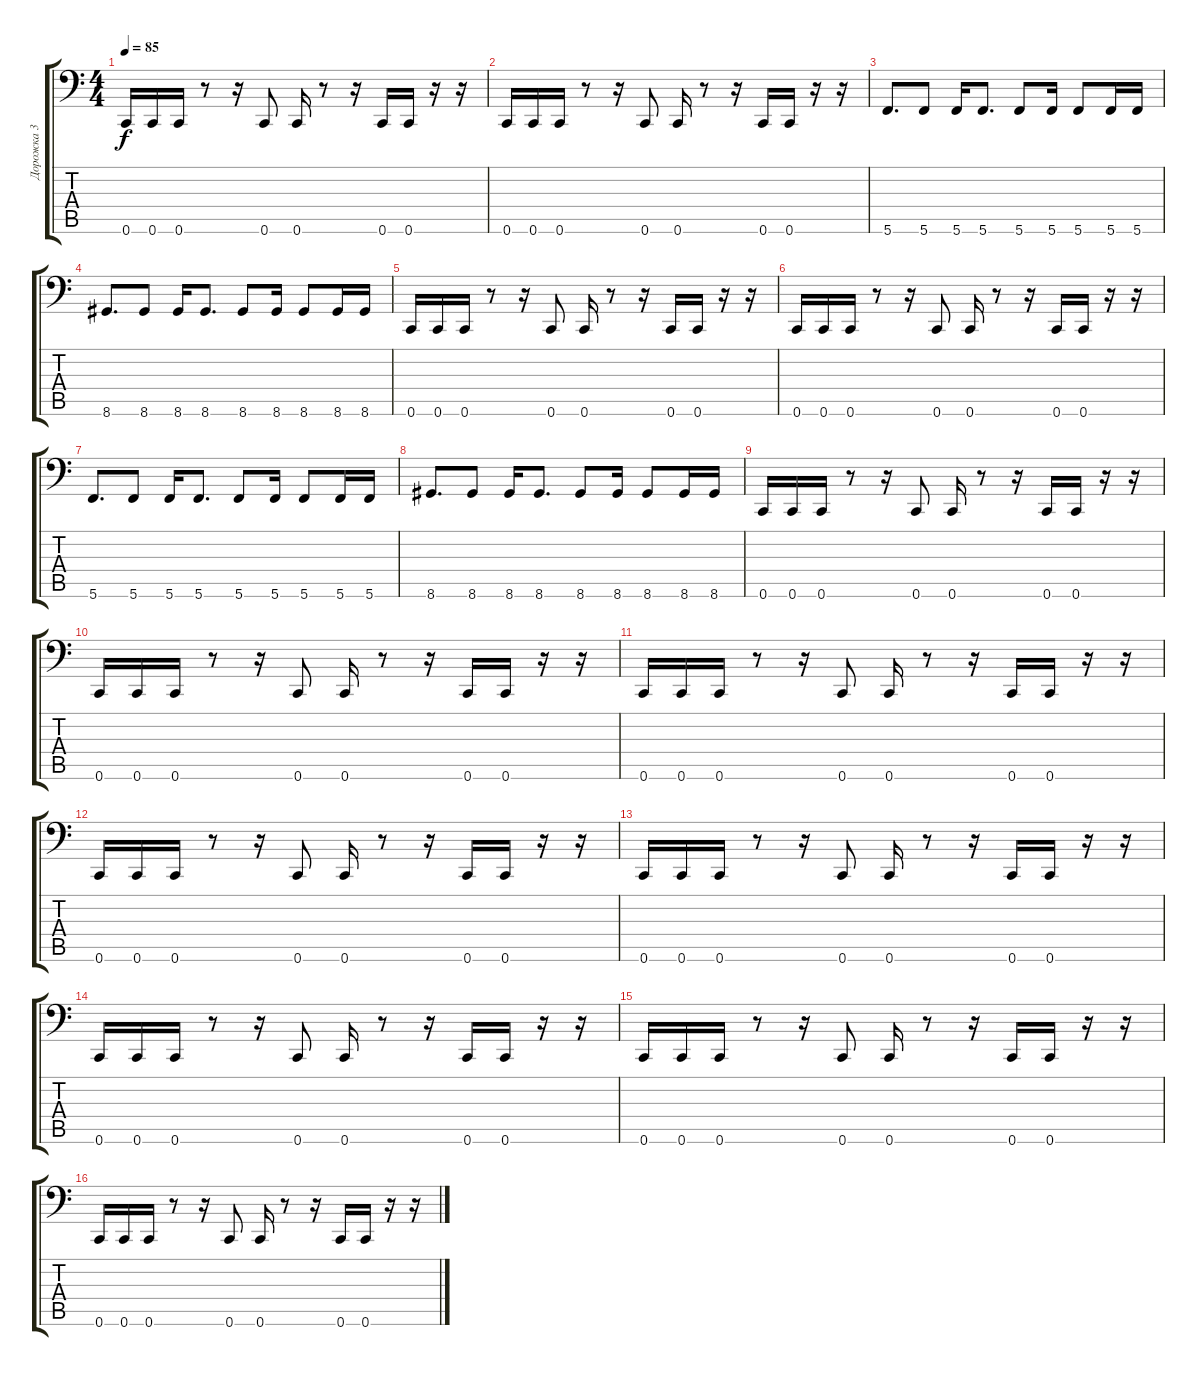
\track ("Дорожка 3" "Дорожка 3") {instrument electricbasspick}
\staff {score tabs}
\tuning (D3 A2 F2 C2 G1 C1) {hide}
\ts (4 4)
\tempo 85
\clef f4
\ks c
0.6.16{dy f} 0.6.16 0.6.16 r.8 r.16 0.6.8 0.6.16 r.8 r.16 0.6.16 0.6.16 r.16 r.16 |
0.6.16 0.6.16 0.6.16 r.8 r.16 0.6.8 0.6.16 r.8 r.16 0.6.16 0.6.16 r.16 r.16 |
5.6.8{d} 5.6.8 5.6.16 5.6.8{d} 5.6.8 5.6.16 5.6.8 5.6.16 5.6.16 |
8.6.8{d} 8.6.8 8.6.16 8.6.8{d} 8.6.8 8.6.16 8.6.8 8.6.16 8.6.16 |
0.6.16 0.6.16 0.6.16 r.8 r.16 0.6.8 0.6.16 r.8 r.16 0.6.16 0.6.16 r.16 r.16 |
0.6.16 0.6.16 0.6.16 r.8 r.16 0.6.8 0.6.16 r.8 r.16 0.6.16 0.6.16 r.16 r.16 |
5.6.8{d} 5.6.8 5.6.16 5.6.8{d} 5.6.8 5.6.16 5.6.8 5.6.16 5.6.16 |
8.6.8{d} 8.6.8 8.6.16 8.6.8{d} 8.6.8 8.6.16 8.6.8 8.6.16 8.6.16 |
0.6.16 0.6.16 0.6.16 r.8 r.16 0.6.8 0.6.16 r.8 r.16 0.6.16 0.6.16 r.16 r.16 |
0.6.16 0.6.16 0.6.16 r.8 r.16 0.6.8 0.6.16 r.8 r.16 0.6.16 0.6.16 r.16 r.16 |
0.6.16 0.6.16 0.6.16 r.8 r.16 0.6.8 0.6.16 r.8 r.16 0.6.16 0.6.16 r.16 r.16 |
0.6.16 0.6.16 0.6.16 r.8 r.16 0.6.8 0.6.16 r.8 r.16 0.6.16 0.6.16 r.16 r.16 |
0.6.16 0.6.16 0.6.16 r.8 r.16 0.6.8 0.6.16 r.8 r.16 0.6.16 0.6.16 r.16 r.16 |
0.6.16 0.6.16 0.6.16 r.8 r.16 0.6.8 0.6.16 r.8 r.16 0.6.16 0.6.16 r.16 r.16 |
0.6.16 0.6.16 0.6.16 r.8 r.16 0.6.8 0.6.16 r.8 r.16 0.6.16 0.6.16 r.16 r.16 |
0.6.16 0.6.16 0.6.16 r.8 r.16 0.6.8 0.6.16 r.8 r.16 0.6.16 0.6.16 r.16 r.16
